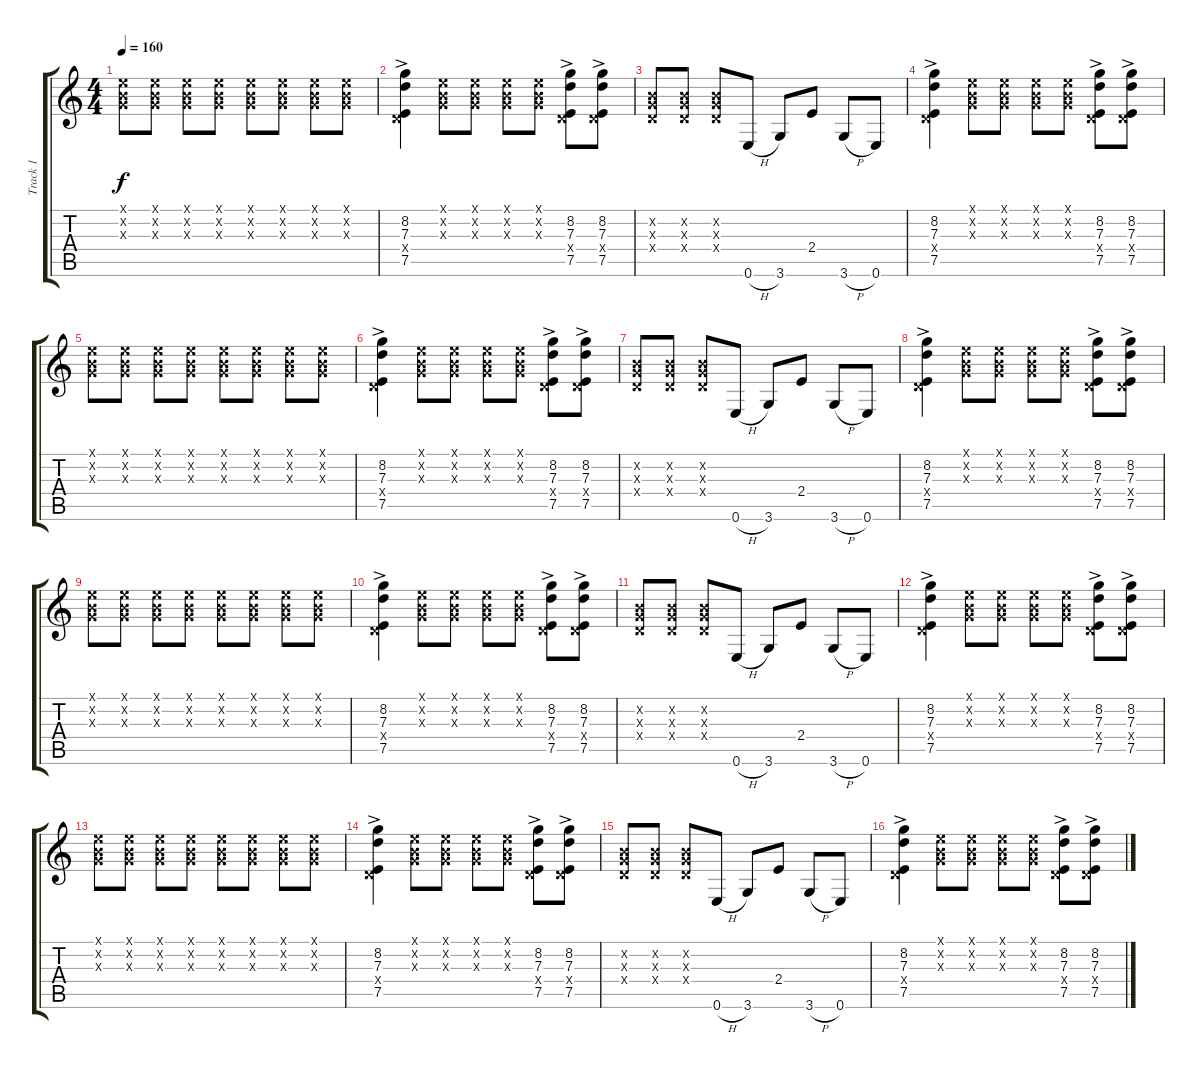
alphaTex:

\track ("Track 1" "Track 1") {instrument overdrivenguitar}
\staff {score tabs}
\tuning (E4 B3 G3 D3 A2 E2) {hide}
\ts (4 4)
\tempo 160
\clef g2
\ks c
(0.1{x} 0.2{x} 0.3{x}).8{dy f} (0.1{x} 0.2{x} 0.3{x}).8 (0.1{x} 0.2{x} 0.3{x}).8 (0.1{x} 0.2{x} 0.3{x}).8 (0.1{x} 0.2{x} 0.3{x}).8 (0.1{x} 0.2{x} 0.3{x}).8 (0.1{x} 0.2{x} 0.3{x}).8 (0.1{x} 0.2{x} 0.3{x}).8 |
(8.2{ac} 7.3 0.4{x} 7.5).4 (0.1{x} 0.2{x} 0.3{x}).8 (0.1{x} 0.2{x} 0.3{x}).8 (0.1{x} 0.2{x} 0.3{x}).8 (0.1{x} 0.2{x} 0.3{x}).8 (8.2 7.3{ac} 0.4{x} 7.5).8 (8.2 7.3{ac} 0.4{x} 7.5).8 |
(0.2{x} 0.3{x} 0.4{x}).8 (0.2{x} 0.3{x} 0.4{x}).8 (0.2{x} 0.3{x} 0.4{x}).8 0.6{h}.8 3.6.8 2.4.8 3.6{h}.8 0.6.8 |
(8.2{ac} 7.3 0.4{x} 7.5).4 (0.1{x} 0.2{x} 0.3{x}).8 (0.1{x} 0.2{x} 0.3{x}).8 (0.1{x} 0.2{x} 0.3{x}).8 (0.1{x} 0.2{x} 0.3{x}).8 (8.2 7.3{ac} 0.4{x} 7.5).8 (8.2 7.3{ac} 0.4{x} 7.5).8 |
(0.1{x} 0.2{x} 0.3{x}).8 (0.1{x} 0.2{x} 0.3{x}).8 (0.1{x} 0.2{x} 0.3{x}).8 (0.1{x} 0.2{x} 0.3{x}).8 (0.1{x} 0.2{x} 0.3{x}).8 (0.1{x} 0.2{x} 0.3{x}).8 (0.1{x} 0.2{x} 0.3{x}).8 (0.1{x} 0.2{x} 0.3{x}).8 |
(8.2{ac} 7.3 0.4{x} 7.5).4 (0.1{x} 0.2{x} 0.3{x}).8 (0.1{x} 0.2{x} 0.3{x}).8 (0.1{x} 0.2{x} 0.3{x}).8 (0.1{x} 0.2{x} 0.3{x}).8 (8.2 7.3{ac} 0.4{x} 7.5).8 (8.2 7.3{ac} 0.4{x} 7.5).8 |
(0.2{x} 0.3{x} 0.4{x}).8 (0.2{x} 0.3{x} 0.4{x}).8 (0.2{x} 0.3{x} 0.4{x}).8 0.6{h}.8 3.6.8 2.4.8 3.6{h}.8 0.6.8 |
(8.2{ac} 7.3 0.4{x} 7.5).4 (0.1{x} 0.2{x} 0.3{x}).8 (0.1{x} 0.2{x} 0.3{x}).8 (0.1{x} 0.2{x} 0.3{x}).8 (0.1{x} 0.2{x} 0.3{x}).8 (8.2 7.3{ac} 0.4{x} 7.5).8 (8.2 7.3{ac} 0.4{x} 7.5).8 |
(0.1{x} 0.2{x} 0.3{x}).8 (0.1{x} 0.2{x} 0.3{x}).8 (0.1{x} 0.2{x} 0.3{x}).8 (0.1{x} 0.2{x} 0.3{x}).8 (0.1{x} 0.2{x} 0.3{x}).8 (0.1{x} 0.2{x} 0.3{x}).8 (0.1{x} 0.2{x} 0.3{x}).8 (0.1{x} 0.2{x} 0.3{x}).8 |
(8.2{ac} 7.3 0.4{x} 7.5).4 (0.1{x} 0.2{x} 0.3{x}).8 (0.1{x} 0.2{x} 0.3{x}).8 (0.1{x} 0.2{x} 0.3{x}).8 (0.1{x} 0.2{x} 0.3{x}).8 (8.2 7.3{ac} 0.4{x} 7.5).8 (8.2 7.3{ac} 0.4{x} 7.5).8 |
(0.2{x} 0.3{x} 0.4{x}).8 (0.2{x} 0.3{x} 0.4{x}).8 (0.2{x} 0.3{x} 0.4{x}).8 0.6{h}.8 3.6.8 2.4.8 3.6{h}.8 0.6.8 |
(8.2{ac} 7.3 0.4{x} 7.5).4 (0.1{x} 0.2{x} 0.3{x}).8 (0.1{x} 0.2{x} 0.3{x}).8 (0.1{x} 0.2{x} 0.3{x}).8 (0.1{x} 0.2{x} 0.3{x}).8 (8.2 7.3{ac} 0.4{x} 7.5).8 (8.2 7.3{ac} 0.4{x} 7.5).8 |
(0.1{x} 0.2{x} 0.3{x}).8 (0.1{x} 0.2{x} 0.3{x}).8 (0.1{x} 0.2{x} 0.3{x}).8 (0.1{x} 0.2{x} 0.3{x}).8 (0.1{x} 0.2{x} 0.3{x}).8 (0.1{x} 0.2{x} 0.3{x}).8 (0.1{x} 0.2{x} 0.3{x}).8 (0.1{x} 0.2{x} 0.3{x}).8 |
(8.2{ac} 7.3 0.4{x} 7.5).4 (0.1{x} 0.2{x} 0.3{x}).8 (0.1{x} 0.2{x} 0.3{x}).8 (0.1{x} 0.2{x} 0.3{x}).8 (0.1{x} 0.2{x} 0.3{x}).8 (8.2 7.3{ac} 0.4{x} 7.5).8 (8.2 7.3{ac} 0.4{x} 7.5).8 |
(0.2{x} 0.3{x} 0.4{x}).8 (0.2{x} 0.3{x} 0.4{x}).8 (0.2{x} 0.3{x} 0.4{x}).8 0.6{h}.8 3.6.8 2.4.8 3.6{h}.8 0.6.8 |
(8.2{ac} 7.3 0.4{x} 7.5).4 (0.1{x} 0.2{x} 0.3{x}).8 (0.1{x} 0.2{x} 0.3{x}).8 (0.1{x} 0.2{x} 0.3{x}).8 (0.1{x} 0.2{x} 0.3{x}).8 (8.2 7.3{ac} 0.4{x} 7.5).8 (8.2 7.3{ac} 0.4{x} 7.5).8
